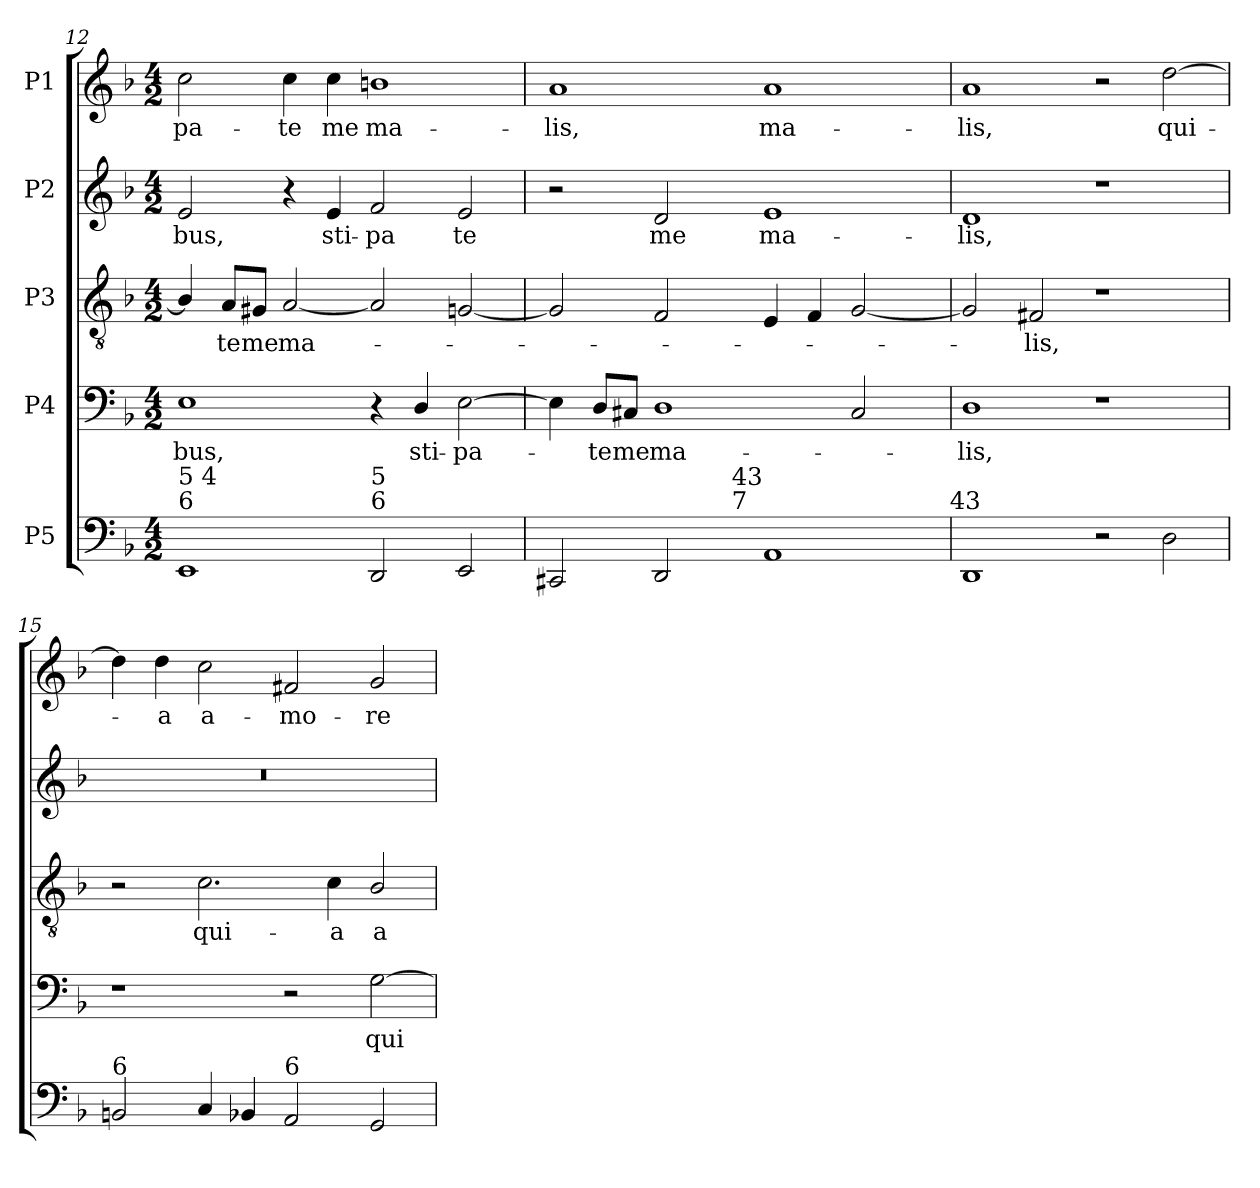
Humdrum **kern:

**kern	**kern	**text	**kern	**text	**kern	**text	**kern	**text
*part5	*part4	*part4	*part3	*part3	*part2	*part2	*part1	*part1
*staff5	*staff4	*staff4	*staff3	*staff3	*staff2	*staff2	*staff1	*staff1
*I"P5	*I"P4	*	*I"P3	*	*I"P2	*	*I"P1	*
!!LO:LB:g=z
*clefF4	*clefF4	*	*clefGv2	*	*clefG2	*	*clefG2	*
*	*	*	*ITrd7c12	*	*	*	*	*
*k[b-]	*k[b-]	*	*k[b-]	*	*k[b-]	*	*k[b-]	*
*F:	*F:	*	*F:	*	*F:	*	*F:	*
*M4/2	*M4/2	*	*M4/2	*	*M4/2	*	*M4/2	*
=12	=12	=12	=12	=12	=12	=12	=12	=12
!	!	!LO:LY:b:color=#000000	!	!	!	!	!	!
!	!	!	!	!	!	!LO:LY:b:color=#000000	!	!
!LO:TX:a:t=6	!	!	!	!	!	!	!	!
!LO:TX:t=5    4	!	!	!	!	!	!	!	!
!	!	!	!	!	!	!	!	!LO:LY:b:color=#000000
1EEi	1Ei	-bus,	4BB-i/]	.	2ei/	-bus,	2cci\	-pa-
!	!	!	!	!LO:LY:b:color=#000000	!	!	!	!
.	.	.	8AAi/L	-te	.	.	.	.
!	!	!	!	!LO:LY:b:color=#000000	!	!	!	!
.	.	.	8GG#Xi/J	me	.	.	.	.
!	!	!	!	!LO:LY:b:color=#000000	!	!	!	!
!	!	!	!	!	!	!	!	!LO:LY:b:color=#000000
.	.	.	[2AAi/	ma-	4r	.	4cci\	-te
!	!	!	!	!	!	!LO:LY:b:color=#000000	!	!
!	!	!	!	!	!	!	!	!LO:LY:b:color=#000000
.	.	.	.	.	4ei/	sti-	4cci\	me
!	!	!	!	!	!	!LO:LY:b:color=#000000	!	!
!LO:TX:a:t=6	!	!	!	!	!	!	!	!
!LO:TX:t=5	!	!	!	!	!	!	!	!
!	!	!	!	!	!	!	!	!LO:LY:b:color=#000000
2DDi/	4r	.	2AAi/]	.	2fi/	-pa	1bni	ma-
!	!	!LO:LY:b:color=#000000	!	!	!	!	!	!
.	4Di/	sti-	.	.	.	.	.	.
!	!	!LO:LY:b:color=#000000	!	!	!	!	!	!
!	!	!	!	!	!	!LO:LY:b:color=#000000	!	!
2EEi/	[2Ei\	-pa-	[2GGni/	.	2ei/	te	.	.
=13	=13	=13	=13	=13	=13	=13	=13	=13
!	!	!	!	!	!	!	!	!LO:LY:b:color=#000000
*^	*	*	*	*	*	*	*	*
2CC#Xi/	2ryy	4Ei\]	.	2GGi/]	.	2r	.	1ai	-lis,
!	!	!	!LO:LY:b:color=#000000	!	!	!	!	!	!
.	.	8Di/L	-te	.	.	.	.	.	.
!	!	!	!LO:LY:b:color=#000000	!	!	!	!	!	!
.	.	8C#Xi/J	me	.	.	.	.	.	.
!	!	!	!LO:LY:b:color=#000000	!	!	!	!	!	!
!	!	!	!	!	!	!	!LO:LY:b:color=#000000	!	!
2DDi/	4ryy	1Di	ma-	2FFi/	.	2di/	me	.	.
.	16ryy	.	.	.	.	.	.	.	.
.	32ryy	.	.	.	.	.	.	.	.
.	512.ryy	.	.	.	.	.	.	.	.
!	!LO:TX:a:t=7	!	!	!	!	!	!	!	!
!	!LO:TX:t=43	!	!	!	!	!	!	!	!
.	1ryy	.	.	.	.	.	.	.	.
!	!	!	!	!	!	!	!LO:LY:b:color=#000000	!	!
!	!	!	!	!	!	!	!	!	!LO:LY:b:color=#000000
1AAi	.	.	.	4EEi/	.	1ei	ma-	1ai	ma-
.	.	.	.	4FFi/	.	.	.	.	.
.	.	2C#i/	.	[2GGi/	.	.	.	.	.
.	8ryy	.	.	.	.	.	.	.	.
.	64ryy	.	.	.	.	.	.	.	.
.	128ryy	.	.	.	.	.	.	.	.
.	256ryy	.	.	.	.	.	.	.	.
!	!LO:TX:a:t=43	!	!	!	!	!	!	!	!
.	1024ryy	.	.	.	.	.	.	.	.
*v	*v	*	*	*	*	*	*	*	*
=14	=14	=14	=14	=14	=14	=14	=14	=14
*^	*	*	*	*	*	*	*	*
!	!	!	!LO:LY:b:color=#000000	!	!	!	!	!	!
*v	*v	*	*	*	*	*	*	*	*
*^	*	*	*	*	*	*	*	*
!	!	!	!	!	!	!	!LO:LY:b:color=#000000	!	!
*v	*v	*	*	*	*	*	*	*	*
*^	*	*	*	*	*	*	*	*
!	!	!	!	!	!	!	!	!	!LO:LY:b:color=#000000
*v	*v	*	*	*	*	*	*	*	*
1DDi	1Di	-lis,	2GGi/]	.	1di	-lis,	1ai	-lis,
!	!	!	!	!LO:LY:b:color=#000000	!	!	!	!
.	.	.	2FF#Xi/	-lis,	.	.	.	.
2r	1r	.	1r	.	1r	.	2r	.
!	!	!	!	!	!	!	!	!LO:LY:b:color=#000000
2Di\	.	.	.	.	.	.	[2ddi\	qui-
!!LO:PB:g=z
=15	=15	=15	=15	=15	=15	=15	=15	=15
!LO:TX:a:t=6	!	!	!	!	!	!	!	!
!	!	!	!	!	!LO:N:vis=1	!	!	!
2BBni/	1r	.	2r	.	0r	.	4ddi\]	.
!	!	!	!	!	!	!	!	!LO:LY:b:color=#000000
.	.	.	.	.	.	.	4ddi\	-a
!	!	!	!	!LO:LY:b:color=#000000	!	!	!	!
!	!	!	!	!	!	!	!	!LO:LY:b:color=#000000
4Ci/	.	.	2.Ci\	qui-	.	.	2cci\	a-
4BB-Xi/	.	.	.	.	.	.	.	.
!LO:TX:a:t=6	!	!	!	!	!	!	!	!
!	!	!	!	!	!	!	!	!LO:LY:b:color=#000000
2AAi/	2r	.	.	.	.	.	2f#Xi/	-mo-
!	!	!	!	!LO:LY:b:color=#000000	!	!	!	!
.	.	.	4Ci\	-a	.	.	.	.
!	!	!LO:LY:b:color=#000000	!	!	!	!	!	!
!	!	!	!	!LO:LY:b:color=#000000	!	!	!	!
!	!	!	!	!	!	!	!	!LO:LY:b:color=#000000
2GGi/	[2Gi\	qui-	2BB-i/	a-	.	.	2gi/	-re
=	=	=	=	=	=	=	=	=
*-	*-	*-	*-	*-	*-	*-	*-	*-
